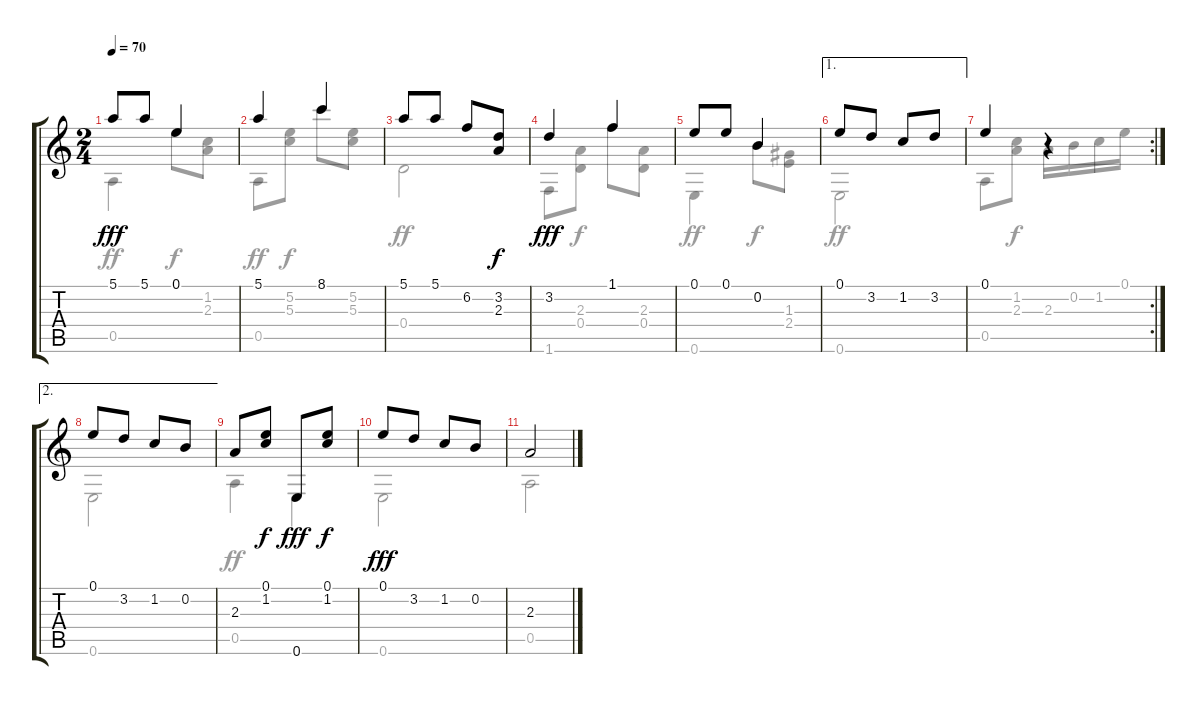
\track "" {instrument acousticguitarsteel}
\staff {score tabs}
\tuning (E4 B3 G3 D3 A2 E2) {hide}
\voice
\ts (2 4)
\tempo 70
\clef g2
\ks c
5.1.8{dy fff} 5.1.8 0.1.4 |
5.1.4 8.1.4 |
5.1.8 5.1.8 6.2.8 (3.2 2.3).8{dy f} |
3.2.4{dy fff} 1.1.4 |
0.1.8 0.1.8 0.2.4 |
\ae 1
0.1.8 3.2.8 1.2.8 3.2.8 |
\rc 2
0.1.4 r.4 |
\ae 2
0.1.8 3.2.8 1.2.8 0.2.8 |
2.3.8 (0.1 1.2).8{dy f} 0.6.8{dy fff} (0.1 1.2).8{dy f} |
0.1.8{dy fff} 3.2.8 1.2.8 0.2.8 |
2.3.2
\voice
\clef g2
\ottava regular
\simile none
\ks c
0.5.4{dy ff} 0.1.8{dy f} (1.2 2.3).8 |
0.5.8{dy ff} (5.2 5.3).8{dy f} 8.1.8 (5.2 5.3).8 |
0.4.2{dy ff} |
1.6.8 (2.3 0.4).8{dy f} 1.1.8 (2.3 0.4).8 |
0.6.4{dy ff} 0.2.8{dy f} (1.3 2.4).8 |
0.6.2{dy ff} |
0.5.8 (1.2 2.3).8{dy f} 2.3.16 0.2.16 1.2.16 0.1.16 |
0.6.2 |
0.5.4{dy ff} 0.6.4 |
0.6.2 |
0.5.2
